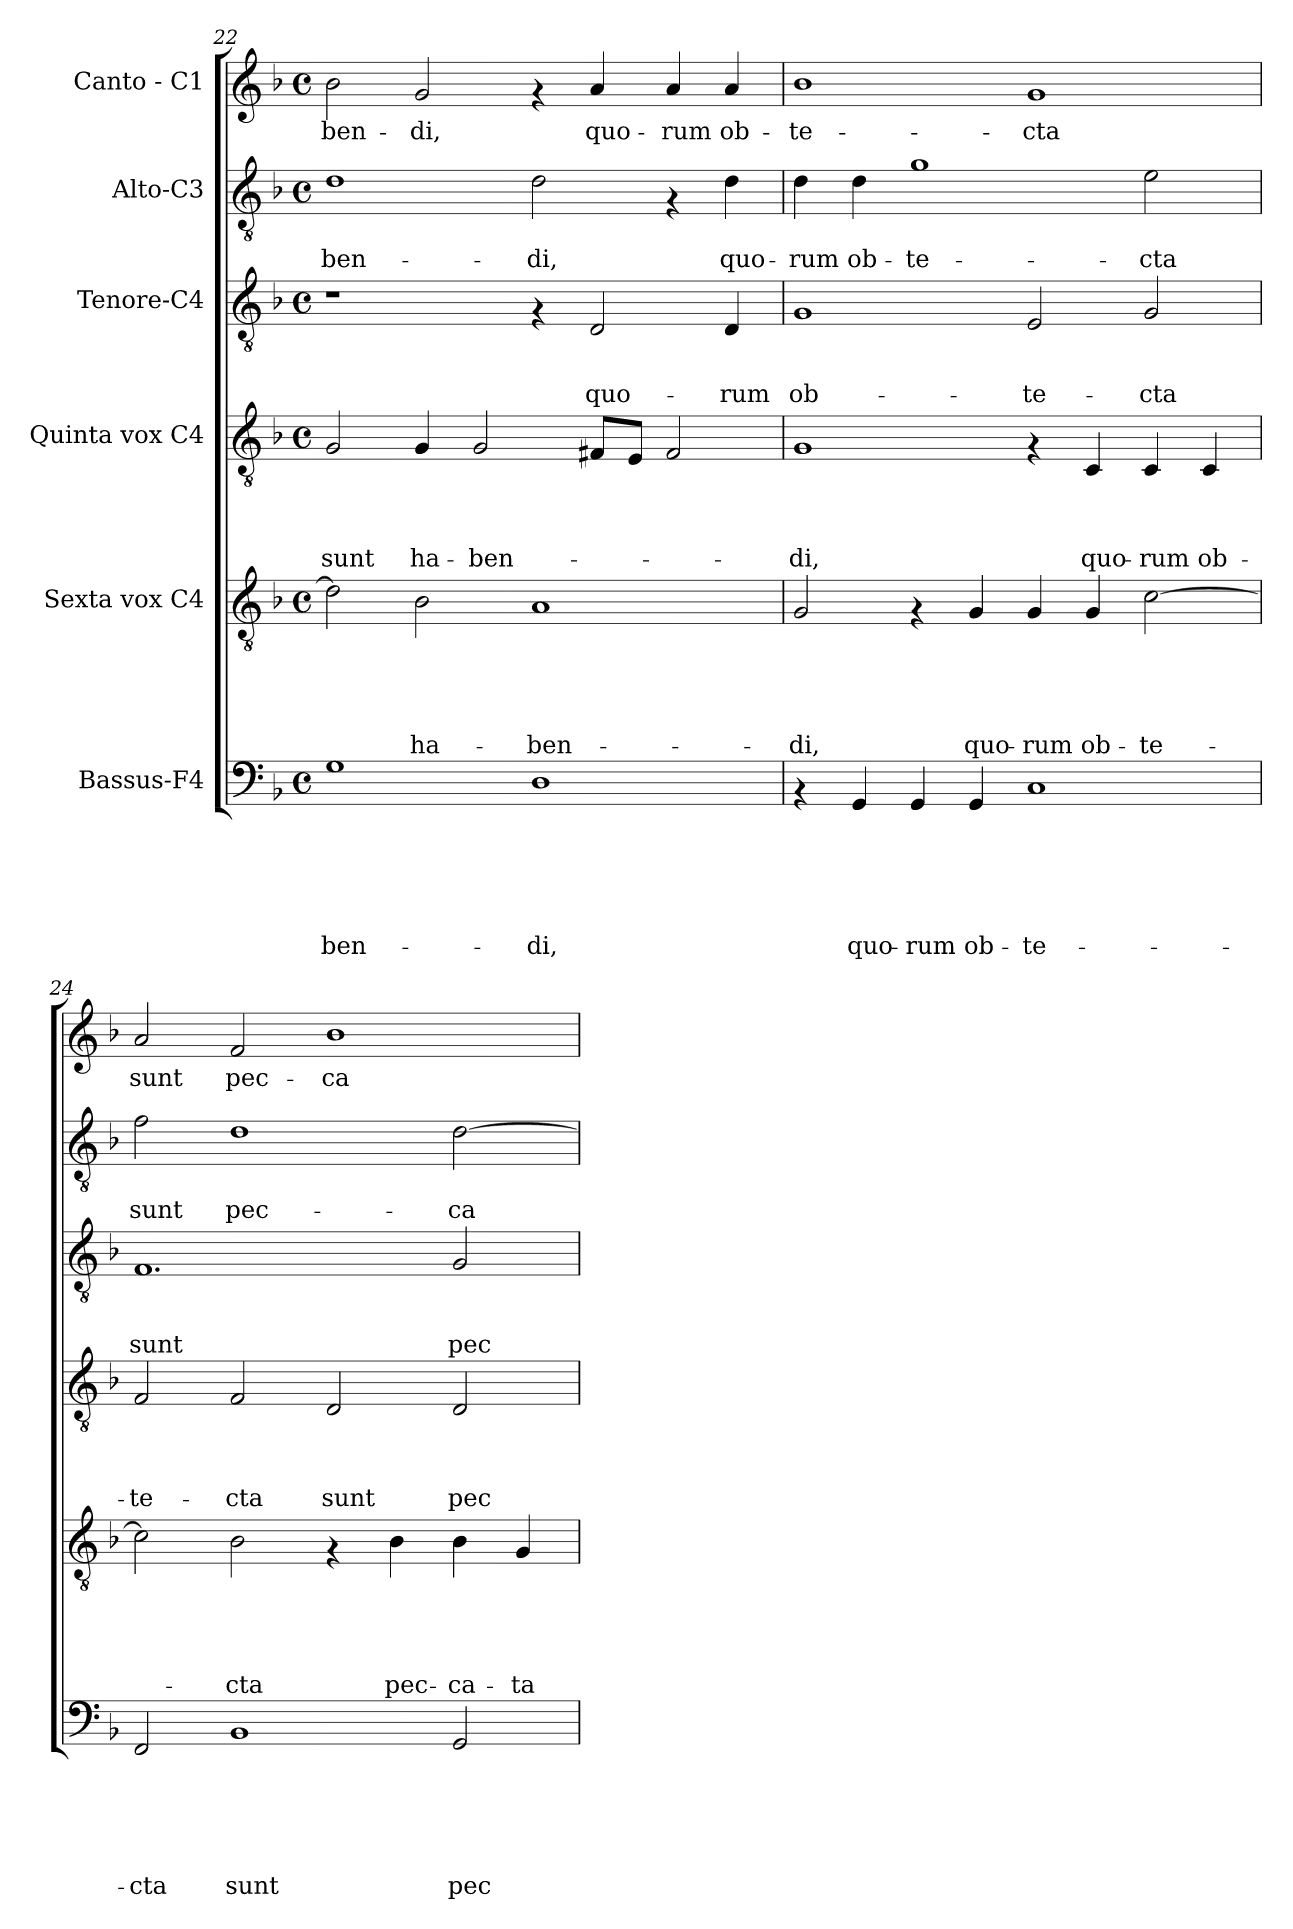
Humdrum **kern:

**kern	**text	**text	**text	**text	**text	**text	**kern	**text	**text	**text	**text	**text	**kern	**text	**text	**text	**text	**kern	**text	**text	**text	**kern	**text	**text	**kern	**text
*part6	*part6	*part6	*part6	*part6	*part6	*part6	*part5	*part5	*part5	*part5	*part5	*part5	*part4	*part4	*part4	*part4	*part4	*part3	*part3	*part3	*part3	*part2	*part2	*part2	*part1	*part1
*staff6	*staff6	*staff6	*staff6	*staff6	*staff6	*staff6	*staff5	*staff5	*staff5	*staff5	*staff5	*staff5	*staff4	*staff4	*staff4	*staff4	*staff4	*staff3	*staff3	*staff3	*staff3	*staff2	*staff2	*staff2	*staff1	*staff1
*I"Bassus-F4	*	*	*	*	*	*	*I"Sexta vox C4	*	*	*	*	*	*I"Quinta vox C4	*	*	*	*	*I"Tenore-C4	*	*	*	*I"Alto-C3	*	*	*I"Canto - C1	*
*clefF4	*	*	*	*	*	*	*clefGv2	*	*	*	*	*	*clefGv2	*	*	*	*	*clefGv2	*	*	*	*clefGv2	*	*	*clefG2	*
*k[b-]	*	*	*	*	*	*	*k[b-]	*	*	*	*	*	*k[b-]	*	*	*	*	*k[b-]	*	*	*	*k[b-]	*	*	*k[b-]	*
*F:	*	*	*	*	*	*	*F:	*	*	*	*	*	*F:	*	*	*	*	*F:	*	*	*	*F:	*	*	*F:	*
*M4/4	*	*	*	*	*	*	*M4/4	*	*	*	*	*	*M4/4	*	*	*	*	*M4/4	*	*	*	*M4/4	*	*	*M4/4	*
*met(c)	*	*	*	*	*	*	*met(c)	*	*	*	*	*	*met(c)	*	*	*	*	*met(c)	*	*	*	*met(c)	*	*	*met(c)	*
=22	=22	=22	=22	=22	=22	=22	=22	=22	=22	=22	=22	=22	=22	=22	=22	=22	=22	=22	=22	=22	=22	=22	=22	=22	=22	=22
!	!	!	!	!	!	!LO:LY:b	!	!	!	!	!	!	!	!	!	!	!LO:LY:b	!	!	!	!	!	!	!LO:LY:b	!	!LO:LY:b
1G	.	.	.	.	.	-ben-	2d\]	.	.	.	.	.	2G/	.	.	.	sunt	1r	.	.	.	1d	.	-ben-	2b-\	-ben-
!	!	!	!	!	!	!	!	!	!	!	!	!LO:LY:b	!	!	!	!	!LO:LY:b	!	!	!	!	!	!	!	!	!LO:LY:b
.	.	.	.	.	.	.	2B-\	.	.	.	.	ha-	4G/	.	.	.	ha-	.	.	.	.	.	.	.	2g/	-di,
!	!	!	!	!	!	!	!	!	!	!	!	!	!	!	!	!	!LO:LY:b	!	!	!	!	!	!	!	!	!
.	.	.	.	.	.	.	.	.	.	.	.	.	2G/	.	.	.	-ben-	.	.	.	.	.	.	.	.	.
!	!	!	!	!	!	!LO:LY:b	!	!	!	!	!	!LO:LY:b	!	!	!	!	!	!	!	!	!	!	!	!LO:LY:b	!	!
1D	.	.	.	.	.	-di,	1A	.	.	.	.	-ben-	.	.	.	.	.	4rF	.	.	.	2d\	.	-di,	4rf	.
!	!	!	!	!	!	!	!	!	!	!	!	!	!	!	!	!	!	!	!	!	!LO:LY:b	!	!	!	!	!LO:LY:b
.	.	.	.	.	.	.	.	.	.	.	.	.	8F#X/L	.	.	.	.	2D/	.	.	quo-	.	.	.	4a/	quo-
.	.	.	.	.	.	.	.	.	.	.	.	.	8E/J	.	.	.	.	.	.	.	.	.	.	.	.	.
!	!	!	!	!	!	!	!	!	!	!	!	!	!	!	!	!	!	!	!	!	!	!	!	!	!	!LO:LY:b
.	.	.	.	.	.	.	.	.	.	.	.	.	2F#/	.	.	.	.	.	.	.	.	4rF	.	.	4a/	-rum
!	!	!	!	!	!	!	!	!	!	!	!	!	!	!	!	!	!	!	!	!	!LO:LY:b	!	!	!LO:LY:b	!	!LO:LY:b
.	.	.	.	.	.	.	.	.	.	.	.	.	.	.	.	.	.	4D/	.	.	-rum	4d\	.	quo-	4a/	ob-
=23	=23	=23	=23	=23	=23	=23	=23	=23	=23	=23	=23	=23	=23	=23	=23	=23	=23	=23	=23	=23	=23	=23	=23	=23	=23	=23
!	!	!	!	!	!	!	!	!	!	!	!	!LO:LY:b	!	!	!	!	!LO:LY:b	!	!	!	!LO:LY:b	!	!	!LO:LY:b	!	!LO:LY:b
4rAA	.	.	.	.	.	.	2G/	.	.	.	.	-di,	1G	.	.	.	-di,	1G	.	.	ob-	4d\	.	-rum	1b-	-te-
!	!	!	!	!	!	!LO:LY:b	!	!	!	!	!	!	!	!	!	!	!	!	!	!	!	!	!	!LO:LY:b	!	!
4GG/	.	.	.	.	.	quo-	.	.	.	.	.	.	.	.	.	.	.	.	.	.	.	4d\	.	ob-	.	.
!	!	!	!	!	!	!LO:LY:b	!	!	!	!	!	!	!	!	!	!	!	!	!	!	!	!	!	!LO:LY:b	!	!
4GG/	.	.	.	.	.	-rum	4rF	.	.	.	.	.	.	.	.	.	.	.	.	.	.	1g	.	-te-	.	.
!	!	!	!	!	!	!LO:LY:b	!	!	!	!	!	!LO:LY:b	!	!	!	!	!	!	!	!	!	!	!	!	!	!
4GG/	.	.	.	.	.	ob-	4G/	.	.	.	.	quo-	.	.	.	.	.	.	.	.	.	.	.	.	.	.
!	!	!	!	!	!	!LO:LY:b	!	!	!	!	!	!LO:LY:b	!	!	!	!	!	!	!	!	!LO:LY:b	!	!	!	!	!LO:LY:b
1C	.	.	.	.	.	-te-	4G/	.	.	.	.	-rum	4rF	.	.	.	.	2E/	.	.	-te-	.	.	.	1g	-cta
!	!	!	!	!	!	!	!	!	!	!	!	!LO:LY:b	!	!	!	!	!LO:LY:b	!	!	!	!	!	!	!	!	!
.	.	.	.	.	.	.	4G/	.	.	.	.	ob-	4C/	.	.	.	quo-	.	.	.	.	.	.	.	.	.
!	!	!	!	!	!	!	!	!	!	!	!	!LO:LY:b	!	!	!	!	!LO:LY:b	!	!	!	!LO:LY:b	!	!	!LO:LY:b	!	!
.	.	.	.	.	.	.	[>2c\	.	.	.	.	-te-	4C/	.	.	.	-rum	2G/	.	.	-cta	2e\	.	-cta	.	.
!	!	!	!	!	!	!	!	!	!	!	!	!	!	!	!	!	!LO:LY:b	!	!	!	!	!	!	!	!	!
.	.	.	.	.	.	.	.	.	.	.	.	.	4C/	.	.	.	ob-	.	.	.	.	.	.	.	.	.
=24	=24	=24	=24	=24	=24	=24	=24	=24	=24	=24	=24	=24	=24	=24	=24	=24	=24	=24	=24	=24	=24	=24	=24	=24	=24	=24
!	!	!	!	!	!	!LO:LY:b	!	!	!	!	!	!	!	!	!	!	!LO:LY:b	!	!	!	!LO:LY:b	!	!	!LO:LY:b	!	!LO:LY:b
2FF/	.	.	.	.	.	-cta	2c\]	.	.	.	.	.	2F/	.	.	.	-te-	1.F	.	.	sunt	2f\	.	sunt	2a/	sunt
!	!	!	!	!	!	!LO:LY:b	!	!	!	!	!	!LO:LY:b	!	!	!	!	!LO:LY:b	!	!	!	!	!	!	!LO:LY:b	!	!LO:LY:b
1BB-	.	.	.	.	.	sunt	2B-\	.	.	.	.	-cta	2F/	.	.	.	-cta	.	.	.	.	1d	.	pec-	2f/	pec-
!	!	!	!	!	!	!	!	!	!	!	!	!	!	!	!	!	!LO:LY:b	!	!	!	!	!	!	!	!	!LO:LY:b
.	.	.	.	.	.	.	4rF	.	.	.	.	.	2D/	.	.	.	sunt	.	.	.	.	.	.	.	1b-	-ca-
!	!	!	!	!	!	!	!	!	!	!	!	!LO:LY:b	!	!	!	!	!	!	!	!	!	!	!	!	!	!
.	.	.	.	.	.	.	4B-\	.	.	.	.	pec-	.	.	.	.	.	.	.	.	.	.	.	.	.	.
!	!	!	!	!	!	!LO:LY:b	!	!	!	!	!	!LO:LY:b	!	!	!	!	!LO:LY:b	!	!	!	!LO:LY:b	!	!	!LO:LY:b	!	!
2GG/	.	.	.	.	.	pec-	4B-\	.	.	.	.	-ca-	2D/	.	.	.	pec-	2G/	.	.	pec-	[<2d\	.	-ca-	.	.
!	!	!	!	!	!	!	!	!	!	!	!	!LO:LY:b	!	!	!	!	!	!	!	!	!	!	!	!	!	!
.	.	.	.	.	.	.	4G/	.	.	.	.	-ta	.	.	.	.	.	.	.	.	.	.	.	.	.	.
=	=	=	=	=	=	=	=	=	=	=	=	=	=	=	=	=	=	=	=	=	=	=	=	=	=	=
*-	*-	*-	*-	*-	*-	*-	*-	*-	*-	*-	*-	*-	*-	*-	*-	*-	*-	*-	*-	*-	*-	*-	*-	*-	*-	*-
